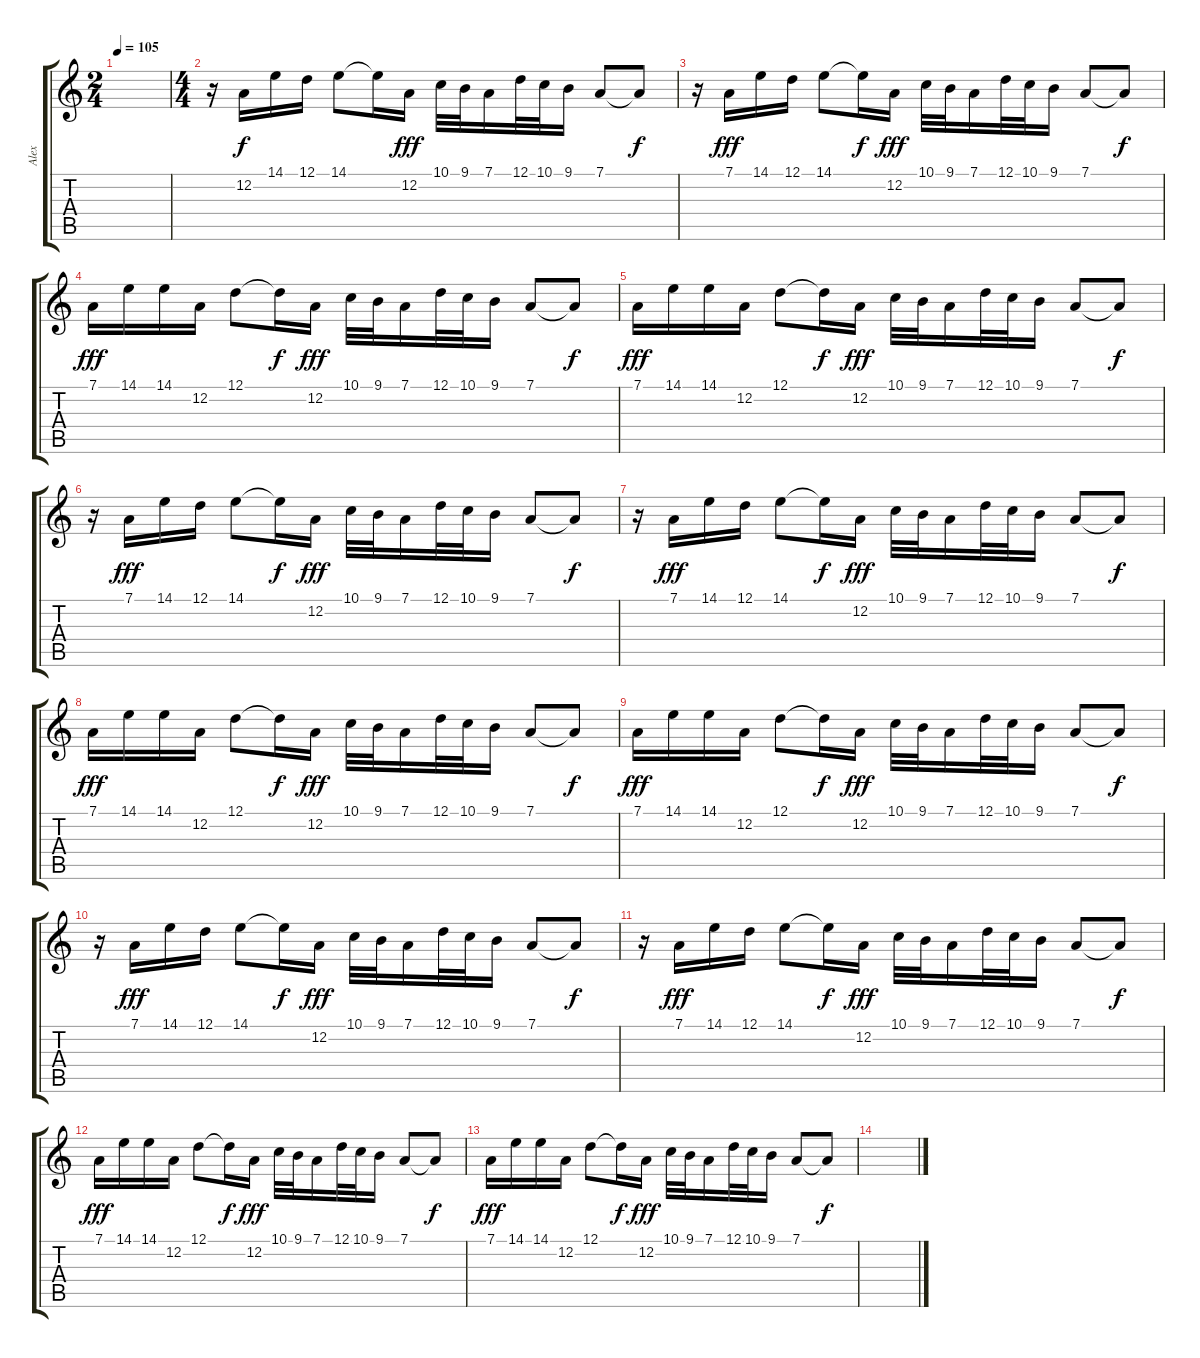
\track ("Alex" "Alex") {instrument flute}
\staff {score tabs}
\tuning (D4 A3 F3 C3 G2 D2) {hide}
\ts (2 4)
\tempo 105
\tempo 90
\tempo 105
\clef g2
\ks c
|
\ts (4 4)
r.16 12.2.16 14.1.16 12.1.16 14.1.8 14.1{t}.16{dy f} 12.2.16{dy fff} 10.1.32 9.1.32 7.1.16 12.1.32 10.1.32 9.1.16 7.1.8 7.1{t}.8{dy f} |
r.16 7.1.16{dy fff} 14.1.16 12.1.16 14.1.8 14.1{t}.16{dy f} 12.2.16{dy fff} 10.1.32 9.1.32 7.1.16 12.1.32 10.1.32 9.1.16 7.1.8 7.1{t}.8{dy f} |
7.1.16{dy fff} 14.1.16 14.1.16 12.2.16 12.1.8 12.1{t}.16{dy f} 12.2.16{dy fff} 10.1.32 9.1.32 7.1.16 12.1.32 10.1.32 9.1.16 7.1.8 7.1{t}.8{dy f} |
7.1.16{dy fff} 14.1.16 14.1.16 12.2.16 12.1.8 12.1{t}.16{dy f} 12.2.16{dy fff} 10.1.32 9.1.32 7.1.16 12.1.32 10.1.32 9.1.16 7.1.8 7.1{t}.8{dy f} |
r.16 7.1.16{dy fff} 14.1.16 12.1.16 14.1.8 14.1{t}.16{dy f} 12.2.16{dy fff} 10.1.32 9.1.32 7.1.16 12.1.32 10.1.32 9.1.16 7.1.8 7.1{t}.8{dy f} |
r.16 7.1.16{dy fff} 14.1.16 12.1.16 14.1.8 14.1{t}.16{dy f} 12.2.16{dy fff} 10.1.32 9.1.32 7.1.16 12.1.32 10.1.32 9.1.16 7.1.8 7.1{t}.8{dy f} |
7.1.16{dy fff} 14.1.16 14.1.16 12.2.16 12.1.8 12.1{t}.16{dy f} 12.2.16{dy fff} 10.1.32 9.1.32 7.1.16 12.1.32 10.1.32 9.1.16 7.1.8 7.1{t}.8{dy f} |
7.1.16{dy fff} 14.1.16 14.1.16 12.2.16 12.1.8 12.1{t}.16{dy f} 12.2.16{dy fff} 10.1.32 9.1.32 7.1.16 12.1.32 10.1.32 9.1.16 7.1.8 7.1{t}.8{dy f} |
r.16 7.1.16{dy fff} 14.1.16 12.1.16 14.1.8 14.1{t}.16{dy f} 12.2.16{dy fff} 10.1.32 9.1.32 7.1.16 12.1.32 10.1.32 9.1.16 7.1.8 7.1{t}.8{dy f} |
r.16 7.1.16{dy fff} 14.1.16 12.1.16 14.1.8 14.1{t}.16{dy f} 12.2.16{dy fff} 10.1.32 9.1.32 7.1.16 12.1.32 10.1.32 9.1.16 7.1.8 7.1{t}.8{dy f} |
7.1.16{dy fff} 14.1.16 14.1.16 12.2.16 12.1.8 12.1{t}.16{dy f} 12.2.16{dy fff} 10.1.32 9.1.32 7.1.16 12.1.32 10.1.32 9.1.16 7.1.8 7.1{t}.8{dy f} |
7.1.16{dy fff} 14.1.16 14.1.16 12.2.16 12.1.8 12.1{t}.16{dy f} 12.2.16{dy fff} 10.1.32 9.1.32 7.1.16 12.1.32 10.1.32 9.1.16 7.1.8 7.1{t}.8{dy f} |
\section ("" "")
